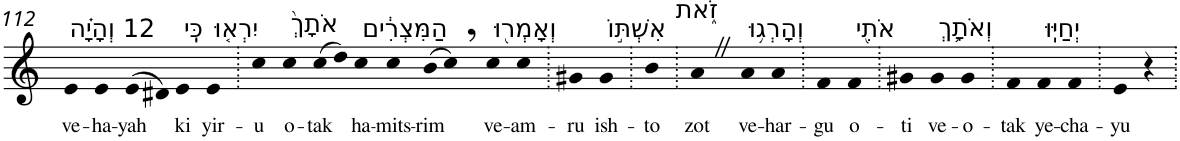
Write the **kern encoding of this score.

**kern	**text
*part1	*part1
*staff1	*staff1
*I"Piano	*
*I'Pno	*
!!LO:PB:g=z
*clefG2	*
*k[]	*
=112	=112
!LO:TX:a:t=12 וְהָיָ֗ה	!
!	!LO:LY:b
4e	ve-
!	!LO:LY:b
4e	-ha-
!	!LO:LY:b
(>8e	-yah
8d#X)	.
!LO:TX:a:t=כִּֽי	!
!	!LO:LY:b
4e	ki
!LO:TX:a:t=יִרְא֤וּ	!
!	!LO:LY:b
4e	yir-
=113.	=113.
!	!LO:LY:b
4cc	-u
!LO:TX:a:t=אֹתָךְ֙	!
!	!LO:LY:b
4cc	o-
!	!LO:LY:b
(>8cc	-tak
8dd)	.
!LO:TX:a:t=הַמִּצְרִ֔ים	!
!	!LO:LY:b
4cc	ha-
!	!LO:LY:b
4cc	-mits-
!	!LO:LY:b
(>8b	-rim
8cc,)	.
!LO:TX:a:t=וְאָמְר֖וּ	!
!	!LO:LY:b
4cc	ve-
!	!LO:LY:b
4cc	-am-
=114.	=114.
!	!LO:LY:b
4g#X	-ru
!LO:TX:a:t=אִשְׁתּ֣וֹ	!
!	!LO:LY:b
4g#	ish-
=115.	=115.
!	!LO:LY:b
4b	-to
=116.	=116.
!LO:TX:a:t=זֹ֑את	!
!	!LO:LY:b
4aZ	zot
!LO:TX:a:t=וְהָרְג֥וּ	!
!	!LO:LY:b
4a	ve-
!	!LO:LY:b
4a	-har-
=117.	=117.
!	!LO:LY:b
4f	-gu
!LO:TX:a:t=אֹתִ֖י	!
!	!LO:LY:b
4f	o-
=118.	=118.
!	!LO:LY:b
4g#X	-ti
!LO:TX:a:t=וְאֹתָ֥ךְ	!
!	!LO:LY:b
4g#	ve-
!	!LO:LY:b
4g#	-o-
=119.	=119.
!	!LO:LY:b
4f	-tak
!LO:TX:a:t=יְחַיּֽוּ	!
!	!LO:LY:b
4f	ye-
!	!LO:LY:b
4f	-cha-
=120.	=120.
!	!LO:LY:b
4e	-yu
4r	.
=.	=.
*-	*-
